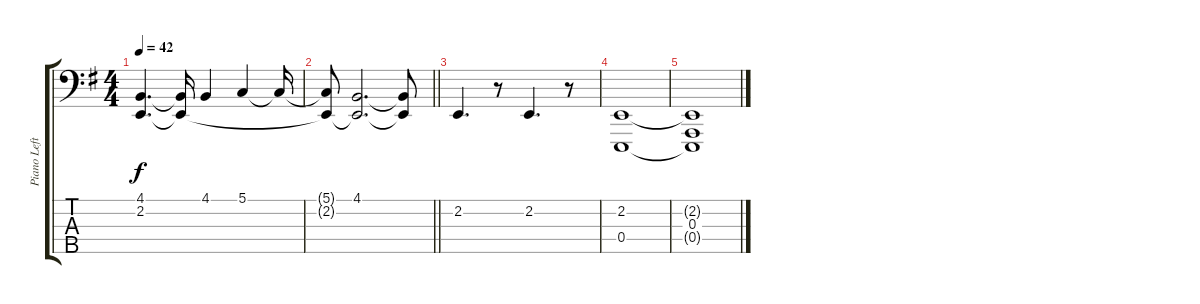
\track ("Piano Left Standard" "Piano Left") {instrument acousticgrandpiano}
\staff {score tabs}
\tuning (G2 D2 A1 E1 B0) {hide}
\ts (4 4)
\tempo 42
\clef f4
\ks eminor
(4.1{t} 2.2{t}).4{d dy f} (4.1{t} 2.2{t}).16 4.1.4 5.1.4 5.1{t}.16 |
\barLineRight lightlight
(5.1{t} 2.2{t}).8 (4.1 2.2{t}).2{d} (4.1{t} 2.2{t}).8 |
2.2.4{d} r.8 2.2.4{d} r.8 |
(2.2 0.4).1 |
(2.2{t} 0.3 0.4{t}).1
